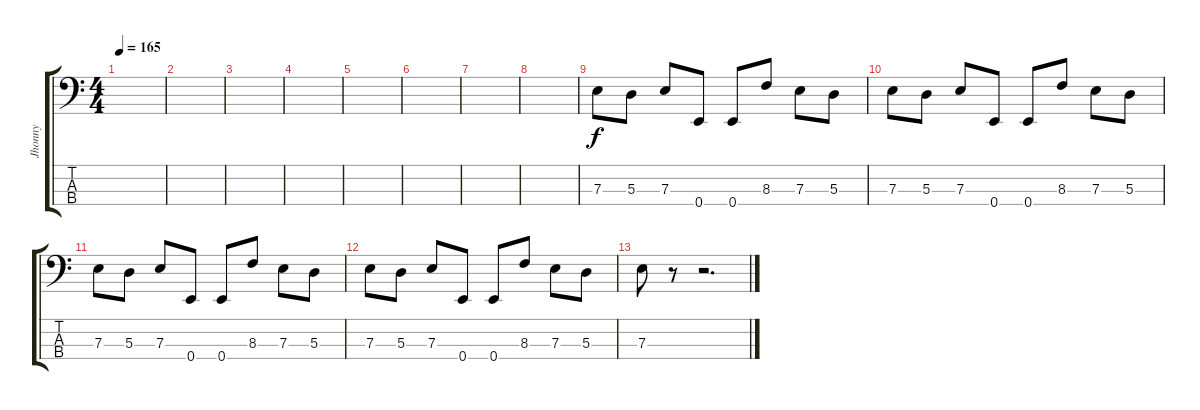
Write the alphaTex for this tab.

\track ("Jhonny" "Jhonny") {instrument electricbassfinger}
\staff {score tabs}
\tuning (G2 D2 A1 E1) {hide}
\ts (4 4)
\tempo 165
\clef f4
\ks c
|
|
|
|
|
|
|
|
7.3.8 5.3.8 7.3.8 0.4.8 0.4.8 8.3.8 7.3.8 5.3.8 |
7.3.8 5.3.8 7.3.8 0.4.8 0.4.8 8.3.8 7.3.8 5.3.8 |
7.3.8 5.3.8 7.3.8 0.4.8 0.4.8 8.3.8 7.3.8 5.3.8 |
7.3.8 5.3.8 7.3.8 0.4.8 0.4.8 8.3.8 7.3.8 5.3.8 |
7.3.8 r.8 r.2{d}
